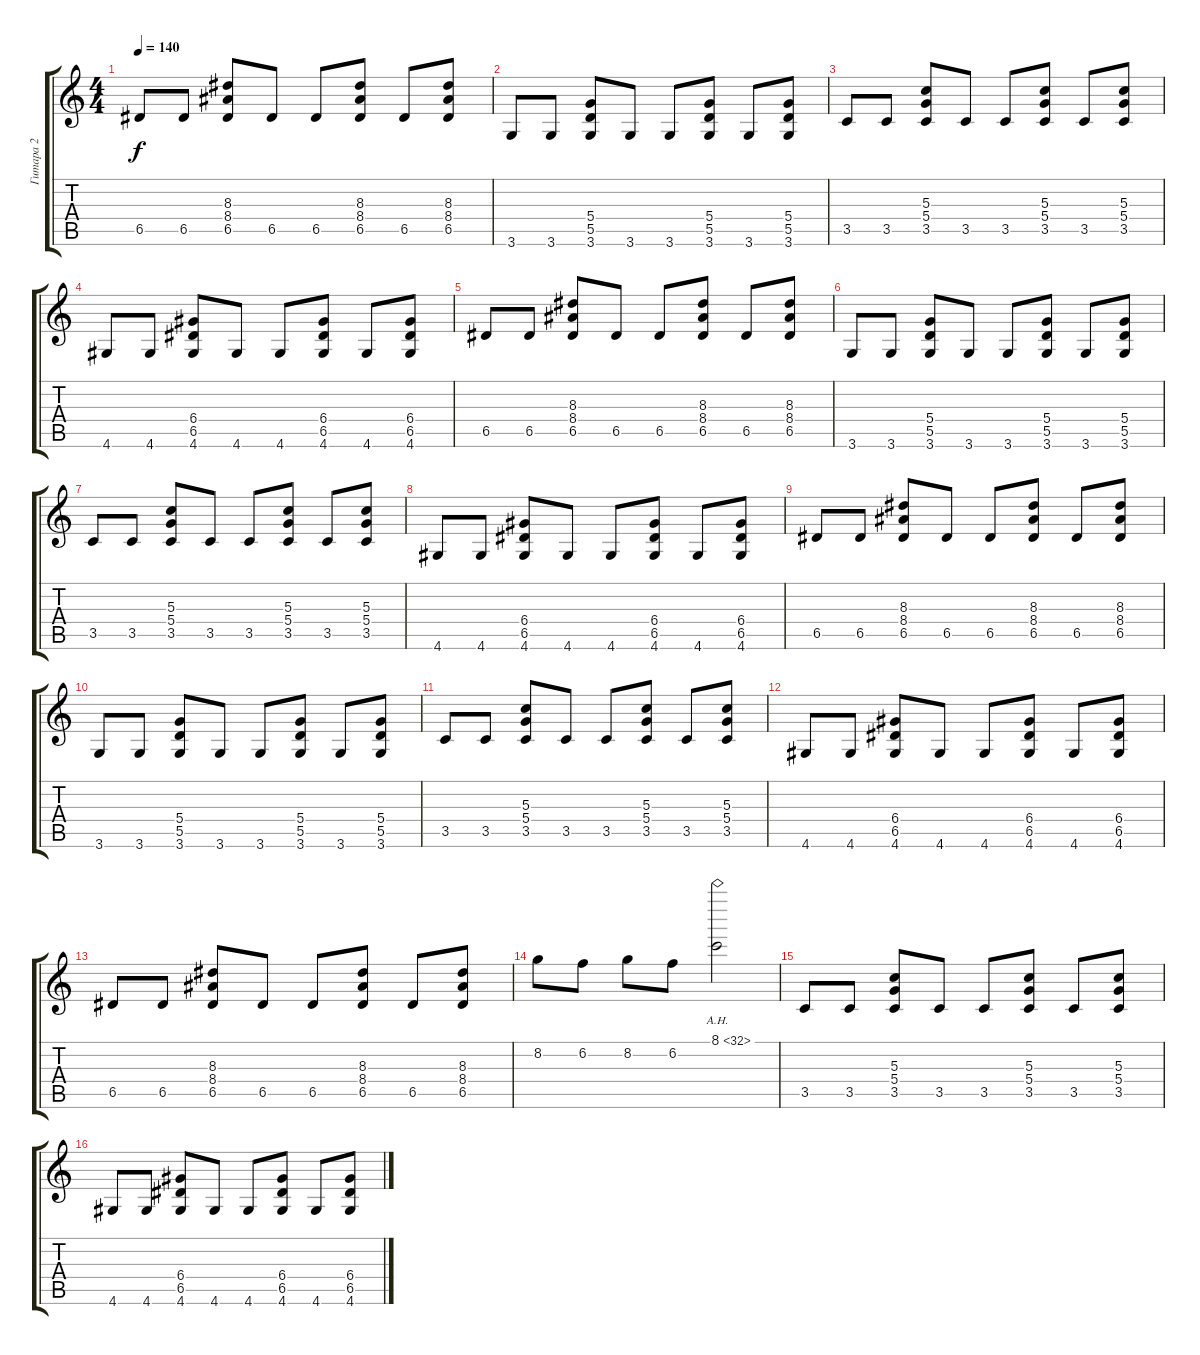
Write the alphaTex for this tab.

\track ("Гитара 2" "Гитара 2") {instrument distortionguitar}
\staff {score tabs}
\tuning (E4 B3 G3 D3 A2 E2) {hide}
\ts (4 4)
\tempo 140
\clef g2
\ks c
6.5.8{dy f} 6.5.8 (8.3 8.4 6.5).8 6.5.8 6.5.8 (8.3 8.4 6.5).8 6.5.8 (8.3 8.4 6.5).8 |
3.6.8 3.6.8 (5.4 5.5 3.6).8 3.6.8 3.6.8 (5.4 5.5 3.6).8 3.6.8 (5.4 5.5 3.6).8 |
3.5.8 3.5.8 (5.3 5.4 3.5).8 3.5.8 3.5.8 (5.3 5.4 3.5).8 3.5.8 (5.3 5.4 3.5).8 |
4.6.8 4.6.8 (6.4 6.5 4.6).8 4.6.8 4.6.8 (6.4 6.5 4.6).8 4.6.8 (6.4 6.5 4.6).8 |
6.5.8 6.5.8 (8.3 8.4 6.5).8 6.5.8 6.5.8 (8.3 8.4 6.5).8 6.5.8 (8.3 8.4 6.5).8 |
3.6.8 3.6.8 (5.4 5.5 3.6).8 3.6.8 3.6.8 (5.4 5.5 3.6).8 3.6.8 (5.4 5.5 3.6).8 |
3.5.8 3.5.8 (5.3 5.4 3.5).8 3.5.8 3.5.8 (5.3 5.4 3.5).8 3.5.8 (5.3 5.4 3.5).8 |
4.6.8 4.6.8 (6.4 6.5 4.6).8 4.6.8 4.6.8 (6.4 6.5 4.6).8 4.6.8 (6.4 6.5 4.6).8 |
6.5.8 6.5.8 (8.3 8.4 6.5).8 6.5.8 6.5.8 (8.3 8.4 6.5).8 6.5.8 (8.3 8.4 6.5).8 |
3.6.8 3.6.8 (5.4 5.5 3.6).8 3.6.8 3.6.8 (5.4 5.5 3.6).8 3.6.8 (5.4 5.5 3.6).8 |
3.5.8 3.5.8 (5.3 5.4 3.5).8 3.5.8 3.5.8 (5.3 5.4 3.5).8 3.5.8 (5.3 5.4 3.5).8 |
4.6.8 4.6.8 (6.4 6.5 4.6).8 4.6.8 4.6.8 (6.4 6.5 4.6).8 4.6.8 (6.4 6.5 4.6).8 |
6.5.8 6.5.8 (8.3 8.4 6.5).8 6.5.8 6.5.8 (8.3 8.4 6.5).8 6.5.8 (8.3 8.4 6.5).8 |
8.2.8 6.2.8 8.2.8 6.2.8 8.1{ah 24}.2 |
3.5.8 3.5.8 (5.3 5.4 3.5).8 3.5.8 3.5.8 (5.3 5.4 3.5).8 3.5.8 (5.3 5.4 3.5).8 |
4.6.8 4.6.8 (6.4 6.5 4.6).8 4.6.8 4.6.8 (6.4 6.5 4.6).8 4.6.8 (6.4 6.5 4.6).8
